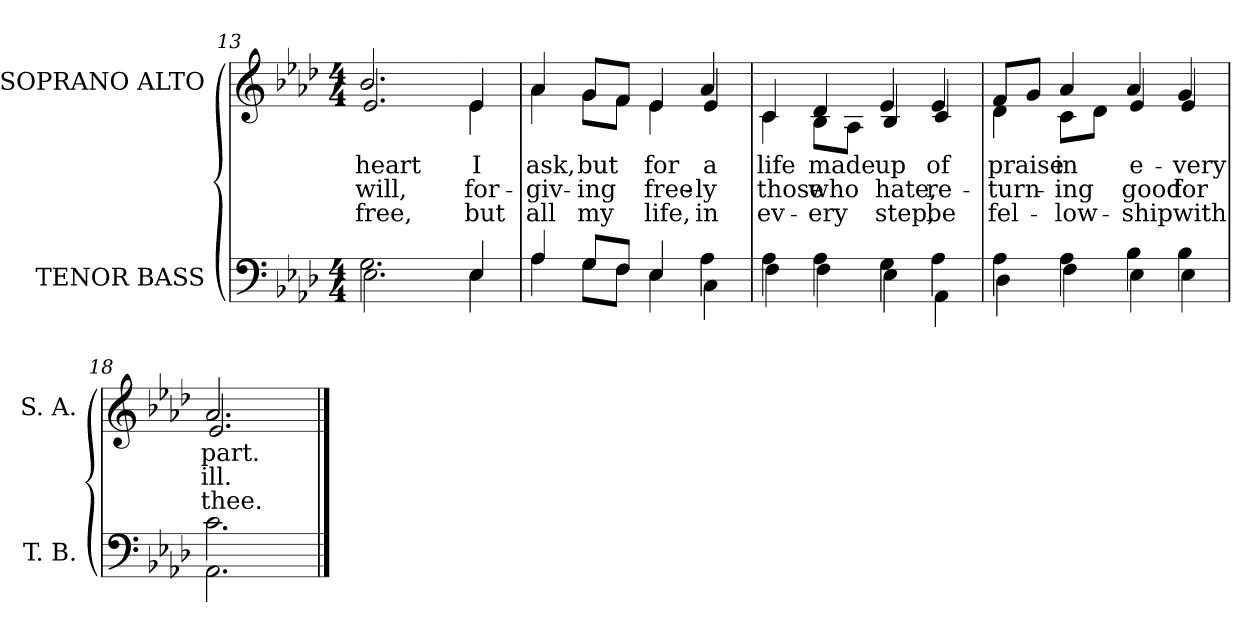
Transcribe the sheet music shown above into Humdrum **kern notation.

**kern	**kern	**text	**text	**text
*part2	*part1	*part1	*part1	*part1
*staff2	*staff1	*staff1	*staff1	*staff1
*I"TENOR BASS	*I"SOPRANO ALTO	*	*	*
*I'T. B.	*I'S. A.	*	*	*
*clefF4	*clefG2	*	*	*
*k[b-e-a-d-]	*k[b-e-a-d-]	*	*	*
*A-:	*A-:	*	*	*
*M4/4	*M4/4	*	*	*
=13	=13	=13	=13	=13
*^	*	*	*	*
!	!	!	!LO:LY:b:color=#000000	!LO:LY:b:color=#000000	!LO:LY:b:color=#000000
*	*	*^	*	*	*
2.Gi\	2.E-i\	2.b-i/	2.e-i/	heart	will,	free,
!!LO:LB:g=z	!!
=14-	=14-	=14-	=14-	=14-	=14-	=14-
!	!	!	!	!LO:LY:b:color=#000000	!LO:LY:b:color=#000000	!LO:LY:b:color=#000000
4E-i/	4E-i\	4e-i/	4e-i\	I	for-	but
=15	=15	=15	=15	=15	=15	=15
!	!	!	!	!LO:LY:b:color=#000000	!LO:LY:b:color=#000000	!LO:LY:b:color=#000000
4A-i/	4A-i\	4a-i/	4a-i\	ask,	-giv-	all
!	!	!	!	!LO:LY:b:color=#000000	!LO:LY:b:color=#000000	!LO:LY:b:color=#000000
8Gi/L	8Gi\L	8gi/L	8gi\L	but	-ing	my
8Fi/J	8Fi\J	8fi/J	8fi\J	.	.	.
!	!	!	!	!LO:LY:b:color=#000000	!LO:LY:b:color=#000000	!LO:LY:b:color=#000000
4E-i/	4E-i\	4e-i/	4e-i\	for	free-	life,
!	!	!	!	!LO:LY:b:color=#000000	!LO:LY:b:color=#000000	!LO:LY:b:color=#000000
4A-i\	4Ci\	4a-i/	4e-i/	a	-ly	in
=16	=16	=16	=16	=16	=16	=16
!	!	!	!	!LO:LY:b:color=#000000	!LO:LY:b:color=#000000	!LO:LY:b:color=#000000
4A-i\	4Fi\	4ci/	4ci\	life	those	ev-
!	!	!	!	!LO:LY:b:color=#000000	!LO:LY:b:color=#000000	!LO:LY:b:color=#000000
4A-i\	4Fi\	4d-i/	8B-i\L	made	who	-ery
.	.	.	8A-i\J	.	.	.
!	!	!	!	!LO:LY:b:color=#000000	!LO:LY:b:color=#000000	!LO:LY:b:color=#000000
4Gi\	4E-i\	4e-i/	4B-i/	up	hate,	step,
!	!	!	!	!LO:LY:b:color=#000000	!LO:LY:b:color=#000000	!LO:LY:b:color=#000000
4A-i\	4AA-i\	4e-i/	4ci/	of	re-	be
=17	=17	=17	=17	=17	=17	=17
!	!	!	!	!LO:LY:b:color=#000000	!LO:LY:b:color=#000000	!LO:LY:b:color=#000000
4A-i\	4D-i\	8fi/L	4d-i\	praise	-turn-	fel-
.	.	8gi/J	.	.	.	.
!	!	!	!	!LO:LY:b:color=#000000	!LO:LY:b:color=#000000	!LO:LY:b:color=#000000
4A-i\	4Fi\	4a-i/	8ci\L	in	-ing	-low-
.	.	.	8d-i\J	.	.	.
!	!	!	!	!LO:LY:b:color=#000000	!LO:LY:b:color=#000000	!LO:LY:b:color=#000000
4B-i\	4E-i\	4a-i/	4e-i/	e-	good	-ship
!	!	!	!	!LO:LY:b:color=#000000	!LO:LY:b:color=#000000	!LO:LY:b:color=#000000
4B-i\	4E-i\	4gi/	4e-i/	-very	for	with
=18	=18	=18	=18	=18	=18	=18
!	!	!	!	!LO:LY:b:color=#000000	!LO:LY:b:color=#000000	!LO:LY:b:color=#000000
2.ci\	2.AA-i\	2.a-i/	2.e-i/	part.	ill.	thee.
*v	*v	*	*	*	*	*
*	*v	*v	*	*	*
==	==	==	==	==
*-	*-	*-	*-	*-
